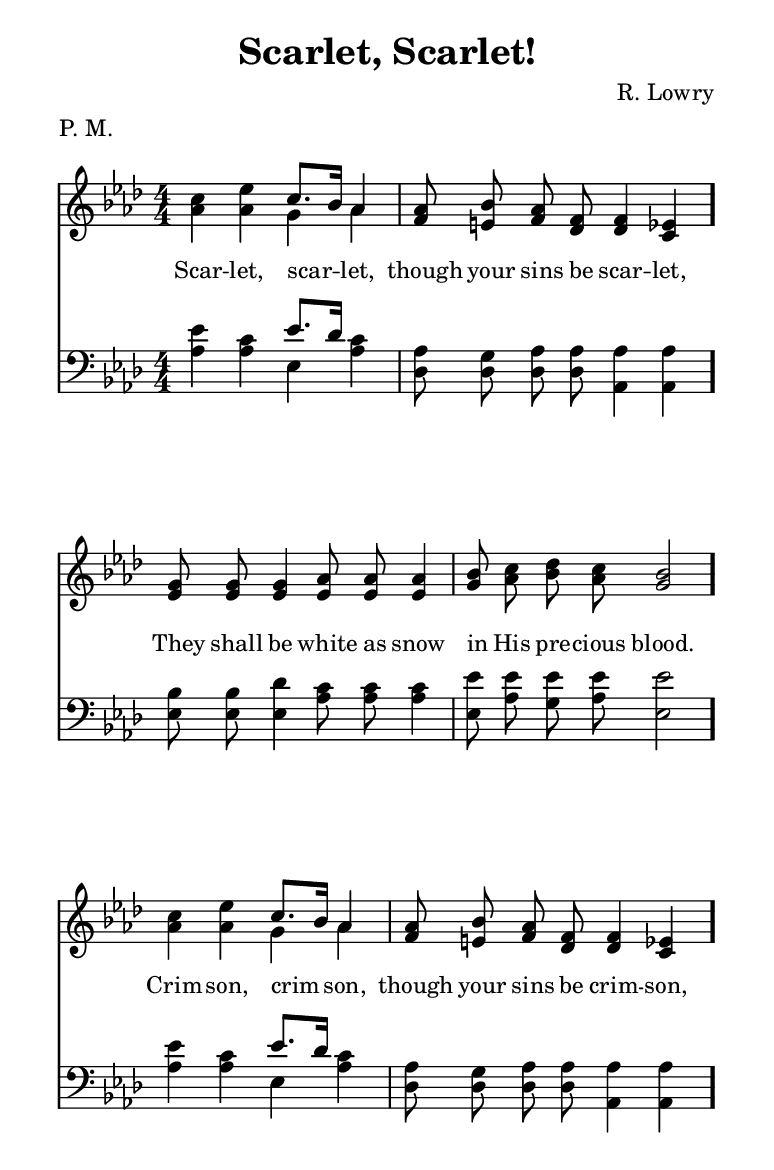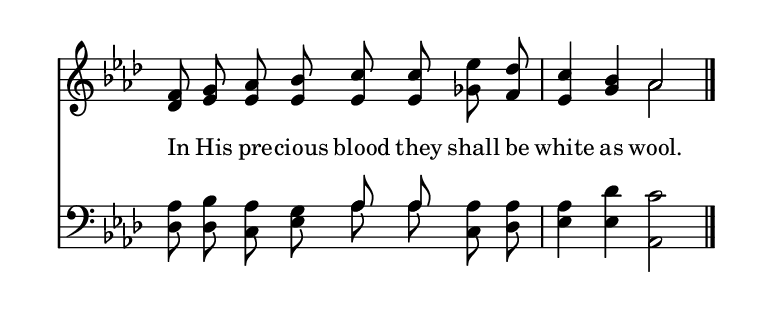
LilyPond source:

\include "common/global.ily"
\paper {
  \include "common/paper.ily"
  ragged-last-bottom = ##t
  system-system-spacing.padding = 9
}

\header{
  %children
  hymnnumber = "187"
  title = "Scarlet, Scarlet!"
  tunename = ""
  meter = "P. M." % something like 10. 11. 10. 11.
  poet = ""
  composer = "R. Lowry"
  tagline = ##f
}

global = {
  \include "common/overrides.ily"
  \override Staff.TimeSignature.style = #'numbered
  \time 4/4
  \override Score.MetronomeMark.transparent = ##t % hide all fermata changes too
  \tempo 4=80
  \key aes \major
  \autoBeamOff
}

notesSoprano = {
\global
\relative c'' {

  c4 ees c8.[ bes16] aes4 | aes8 bes aes f f4 ees
  g8 g g4 aes8 aes aes4 | bes8 c des c bes2 |
  c4 ees c8.[ bes16] aes4 | aes8 bes aes f f4 ees
  f8 g aes bes c c ees des | c4 bes aes2 |

  \bar "|."

}
}

notesAlto = {
\global
\relative e' {

  aes4 aes g aes | f8 e f des des4 c |
  ees8 ees ees4 ees8 ees ees4 | g8 aes bes aes g2 |
  aes4 aes g aes | f8 e f des des4 c |
  des8 ees ees ees ees ees ges f | ees4 g aes2 |

}
}

notesTenor = {
\global
\relative a' {

  ees4 c ees8.[ des16] c4 | aes8 g aes aes aes4 aes |
  bes8 bes des4 c8 c c4 | ees8 ees ees ees ees2 |
  ees4 c ees8.[ des16] c4 | aes8 g aes aes aes4 aes |
  aes8 bes aes g aes aes aes aes | aes4 des c2 |

}
}

notesBass = {
\global
\relative f {

  aes4 aes ees aes | des,8 des des des aes4 aes |
  ees'8 ees ees4 aes8 aes aes4 | ees8 aes g aes ees2 |
  aes4 aes ees aes | des,8 des des des aes4 aes |
  des8 des c ees aes aes c, des | ees4 ees aes,2 |

}
}

wordsA = \lyricmode {

Scar -- let, scar -- let, though your sins be scar -- let, \bar "."
They shall be white as snow in His pre -- cious blood. \bar "."
Crim -- son, crim -- son, though your sins be crim -- son, \bar "."
In His pre -- cious blood they shall be white as wool. \bar "."

}

\score {
  \context ChoirStaff <<
    \context Staff = upper <<
      \set Staff.autoBeaming = ##f
      \set ChoirStaff.systemStartDelimiter = #'SystemStartBar
      \set ChoirStaff.printPartCombineTexts = ##f
      \partcombine #'(2 . 9) \notesSoprano \notesAlto
      \context NullVoice = sopranos { \voiceOne << \notesSoprano >> }
      \context Lyrics = one   \lyricsto sopranos \wordsA
    >>
    \context Staff = men <<
      \set Staff.autoBeaming = ##f
      \clef bass
      \set ChoirStaff.printPartCombineTexts = ##f
      \partcombine #'(2 . 9) \notesTenor \notesBass
    >>
  >>
  \layout {
    \include "common/layout.ily"
  }
  \midi{
    \include "common/midi.ily"
  }
}

\version "2.19.49"  % necessary for upgrading to future LilyPond versions.

% vi:set et ts=2 sw=2 ai nocindent syntax=lilypond:
